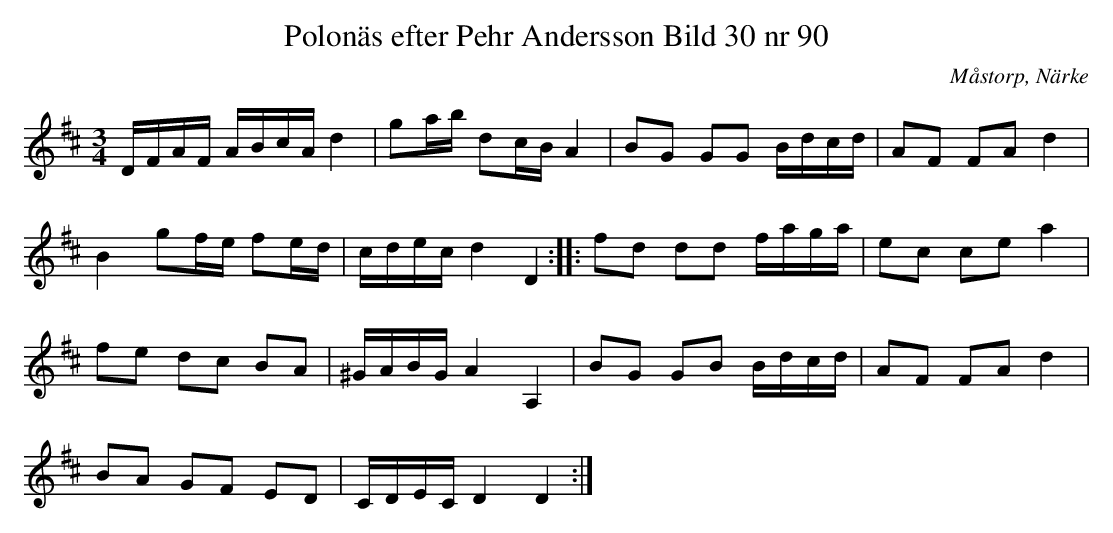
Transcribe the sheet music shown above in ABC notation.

X:1
T:Polonäs efter Pehr Andersson Bild 30 nr 90
O:Måstorp, Närke
M:3/4
L:1/16
K:D
DFAF ABcA d4 | g2ab d2cB A4 | B2G2 G2G2 Bdcd | A2F2 F2A2 d4 |
B4 g2fe f2ed | cdec d4 D4 :: f2d2 d2d2 faga | e2c2 c2e2 a4 |
f2e2 d2c2 B2A2 | ^GABG A4 A,4 | B2G2 G2B2 Bdcd | A2F2 F2A2 d4 |
B2A2 G2F2 E2D2 | CDEC D4 D4 :|
